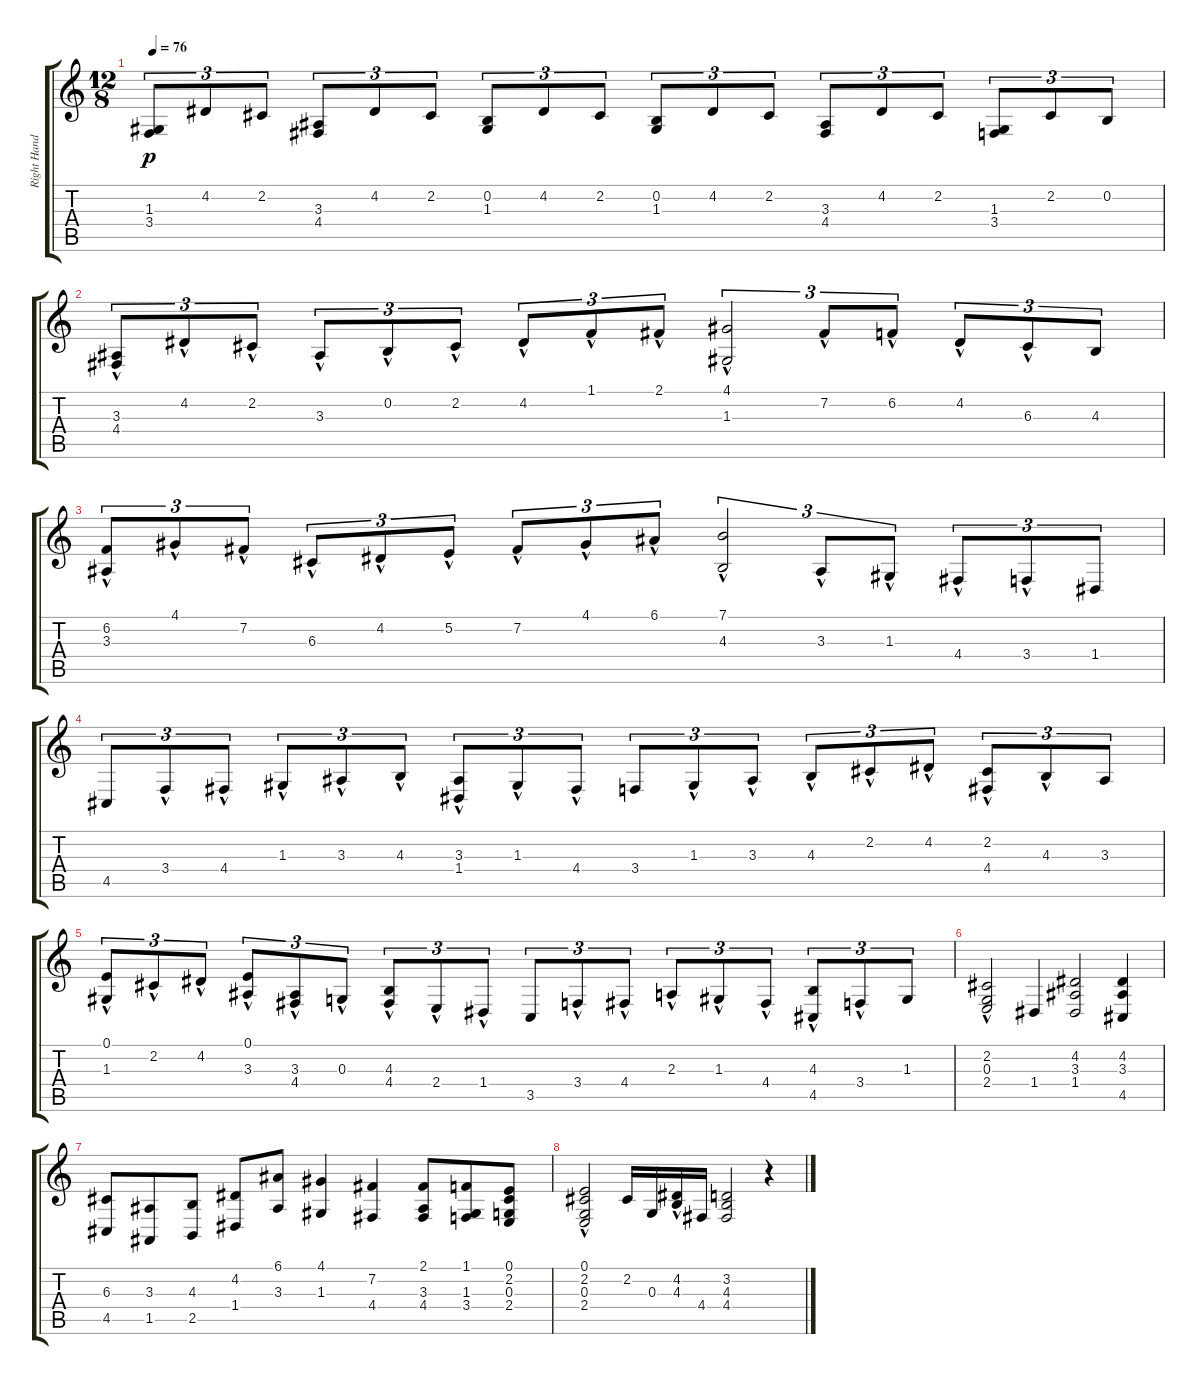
\track ("Right Hand" "Right Hand") {instrument acousticgrandpiano}
\staff {score tabs}
\tuning (E4 B3 G3 D3 A2 E2) {hide}
\ts (12 8)
\tempo 76
\clef g2
\ks c
(1.3 3.4).8{tu (3 2) dy p} 4.2.8{tu (3 2)} 2.2.8{tu (3 2)} (3.3 4.4).8{tu (3 2)} 4.2.8{tu (3 2)} 2.2.8{tu (3 2)} (0.2 1.3).8{tu (3 2)} 4.2.8{tu (3 2)} 2.2.8{tu (3 2)} (0.2 1.3).8{tu (3 2)} 4.2.8{tu (3 2)} 2.2.8{tu (3 2)} (3.3 4.4).8{tu (3 2)} 4.2.8{tu (3 2)} 2.2.8{tu (3 2)} (1.3 3.4).8{tu (3 2)} 2.2.8{tu (3 2)} 0.2.8{tu (3 2)} |
(3.3{hac} 4.4{hac}).8{tu (3 2)} 4.2{hac}.8{tu (3 2)} 2.2{hac}.8{tu (3 2)} 3.3{hac}.8{tu (3 2)} 0.2{hac}.8{tu (3 2)} 2.2{hac}.8{tu (3 2)} 4.2{hac}.8{tu (3 2)} 1.1{hac}.8{tu (3 2)} 2.1{hac}.8{tu (3 2)} (4.1 1.3{hac}).2{tu (3 2)} 7.2{hac}.8{tu (3 2)} 6.2{hac}.8{tu (3 2)} 4.2{hac}.8{tu (3 2)} 6.3{hac}.8{tu (3 2)} 4.3.8{tu (3 2)} |
(6.2{hac} 3.3{hac}).8{tu (3 2)} 4.1{hac}.8{tu (3 2)} 7.2{hac}.8{tu (3 2)} 6.3{hac}.8{tu (3 2)} 4.2{hac}.8{tu (3 2)} 5.2{hac}.8{tu (3 2)} 7.2{hac}.8{tu (3 2)} 4.1{hac}.8{tu (3 2)} 6.1{hac}.8{tu (3 2)} (7.1 4.3{hac}).2{tu (3 2)} 3.3{hac}.8{tu (3 2)} 1.3{hac}.8{tu (3 2)} 4.4{hac}.8{tu (3 2)} 3.4{hac}.8{tu (3 2)} 1.4.8{tu (3 2)} |
4.5.8{tu (3 2)} 3.4{hac}.8{tu (3 2)} 4.4{hac}.8{tu (3 2)} 1.3{hac}.8{tu (3 2)} 3.3{hac}.8{tu (3 2)} 4.3{hac}.8{tu (3 2)} (3.3{hac} 1.4).8{tu (3 2)} 1.3{hac}.8{tu (3 2)} 4.4{hac}.8{tu (3 2)} 3.4.8{tu (3 2)} 1.3{hac}.8{tu (3 2)} 3.3{hac}.8{tu (3 2)} 4.3{hac}.8{tu (3 2)} 2.2{hac}.8{tu (3 2)} 4.2{hac}.8{tu (3 2)} (2.2{hac} 4.4).8{tu (3 2)} 4.3{hac}.8{tu (3 2)} 3.3.8{tu (3 2)} |
(0.1{hac} 1.3).8{tu (3 2)} 2.2{hac}.8{tu (3 2)} 4.2{hac}.8{tu (3 2)} (0.1{hac} 3.3{hac}).8{tu (3 2)} (3.3 4.4{hac}).8{tu (3 2)} 0.3{hac}.8{tu (3 2)} (4.3 4.4{hac}).8{tu (3 2)} 2.4{hac}.8{tu (3 2)} 1.4{hac}.8{tu (3 2)} 3.5.8{tu (3 2)} 3.4{hac}.8{tu (3 2)} 4.4{hac}.8{tu (3 2)} 2.3{hac}.8{tu (3 2)} 1.3{hac}.8{tu (3 2)} 4.4{hac}.8{tu (3 2)} (4.3 4.5{hac}).8{tu (3 2)} 3.4{hac}.8{tu (3 2)} 1.3.8{tu (3 2)} |
(2.2 0.3 2.4{hac}).2 1.4.4 (4.2 3.3 1.4).2 (4.2 3.3 4.5).4 |
(6.3 4.5).8 (3.3 1.5).8 (4.3 2.5).8 (4.2 1.4).8 (6.1 3.3).8 (4.1 1.3).4 (7.2 4.4).4 (2.1 3.3 4.4).8 (1.1 1.3 3.4).8 (0.1 2.2 0.3 2.4).8 |
(0.1 2.2{hac} 0.3{hac} 2.4{hac}).2 2.2.16 0.3.16 (4.2{hac} 4.3{hac}).16 4.4.16 (3.2 4.3 4.4).2 r.4
